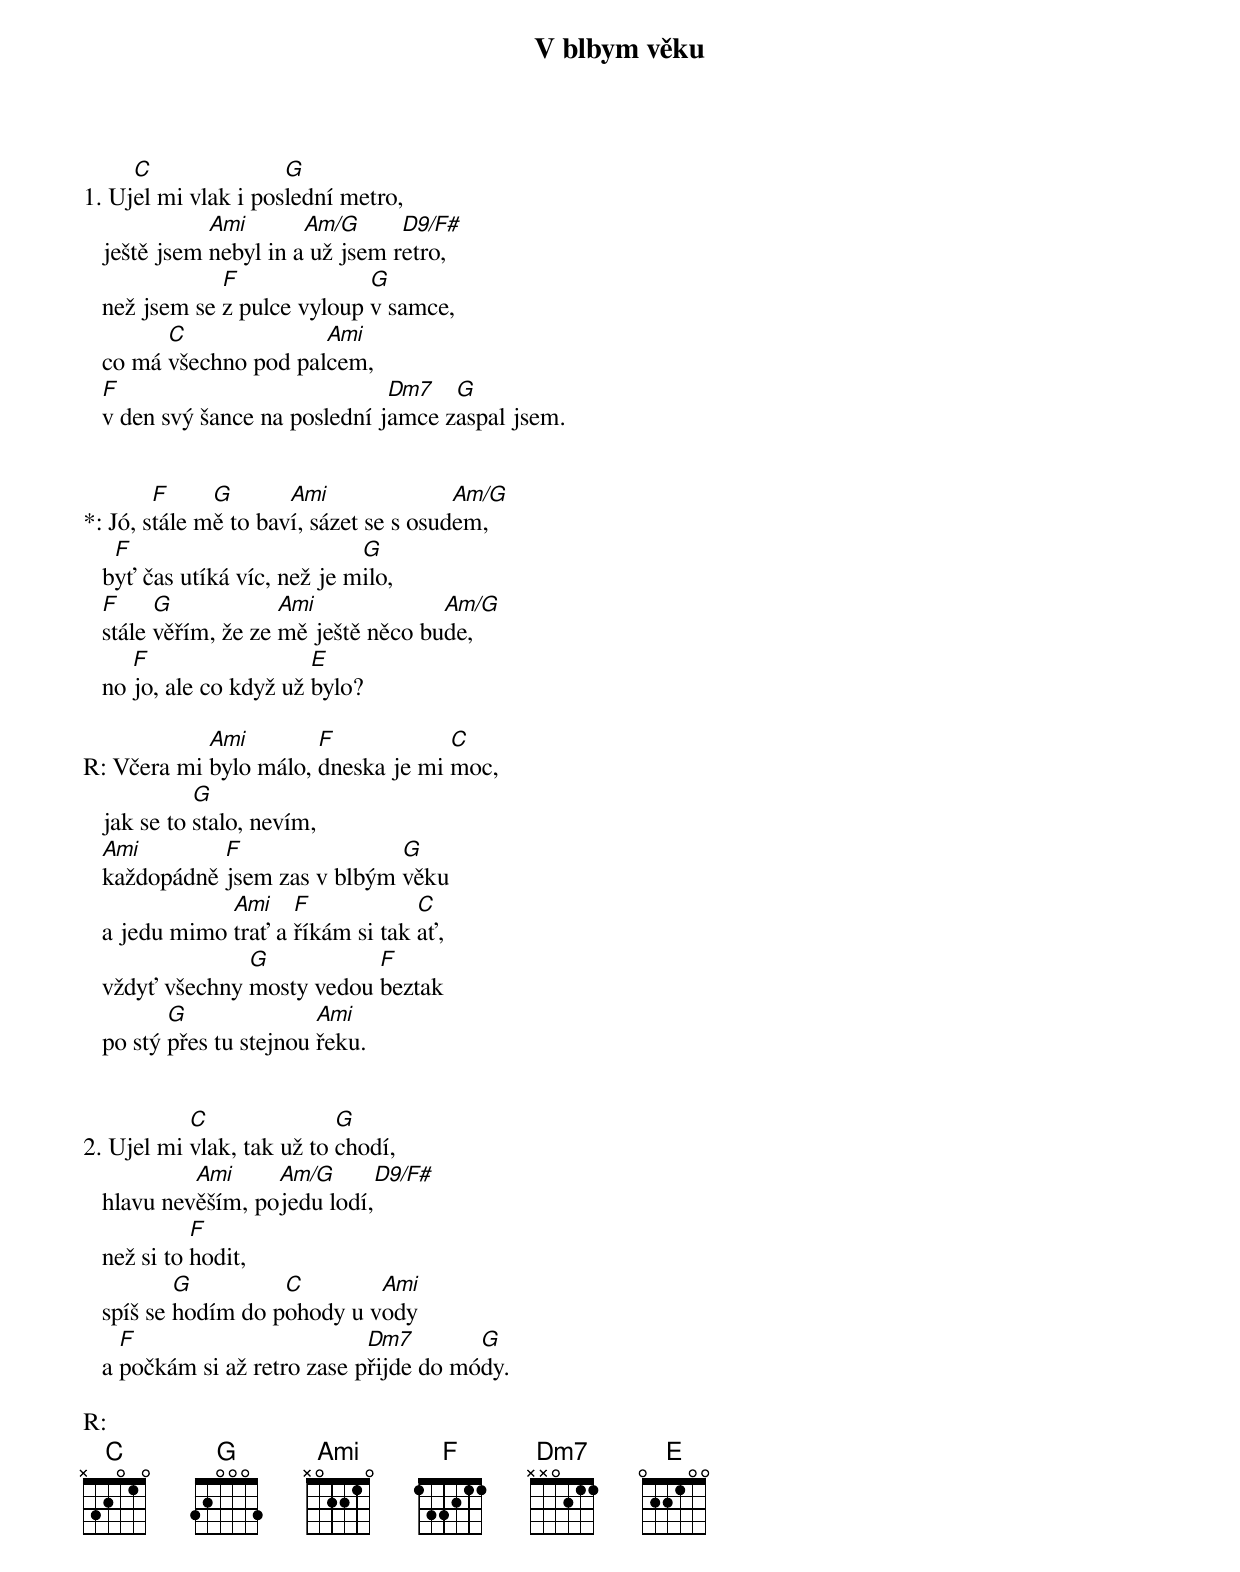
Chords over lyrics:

V blbym věku

     C               G
1. Ujel mi vlak i poslední metro,
              Ami       Am/G      D9/F#
   ještě jsem nebyl in a už jsem retro,
               F              G
   než jsem se z pulce vyloup v samce,
         C              Ami
   co má všechno pod palcem,
   F                            Dm7   G
   v den svý šance na poslední jamce zaspal jsem.


        F     G       Ami               Am/G
*: Jó, stále mě to baví, sázet se s osudem,
    F                         G
   byť čas utíká víc, než je milo,
   F     G            Ami             Am/G
   stále věřím, že ze mě ještě něco bude,
      F                  E
   no jo, ale co když už bylo?

            Ami        F            C
R: Včera mi bylo málo, dneska je mi moc,
             G
   jak se to stalo, nevím,
   Ami        F                G
   každopádně jsem zas v blbým věku
               Ami    F            C
   a jedu mimo trať a říkám si tak ať,
                 G           F
   vždyť všechny mosty vedou beztak
          G               Ami
   po stý přes tu stejnou řeku.


           C               G
2. Ujel mi vlak, tak už to chodí,
            Ami     Am/G       D9/F#
   hlavu nevěším, pojedu lodí,
             F
   než si to hodit,
           G         C        Ami
   spíš se hodím do pohody u vody
     F                        Dm7        G
   a počkám si až retro zase přijde do módy.

R:
